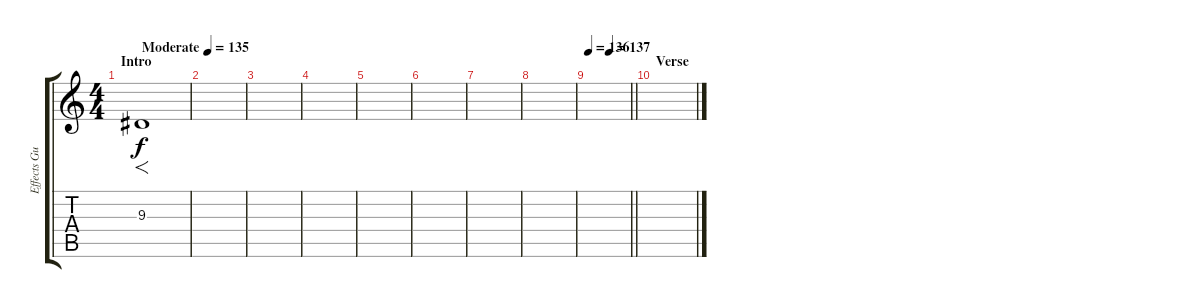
\track ("Effects Guitar" "Effects Gu") {instrument pad2warm}
\staff {score tabs}
\tuning (Eb4 Bb3 Gb3 Db3 Ab2 Eb2) {hide}
\ts (4 4)
\section ("" "Intro")
\tempo (135 "Moderate")
\clef g2
\ks c
9.3.1{f dy f instrument pad2warm} |
|
|
|
|
|
|
|
\tempo 136
\tempo (137 0.5)
\barLineRight lightlight
|
\section ("" "Verse")
